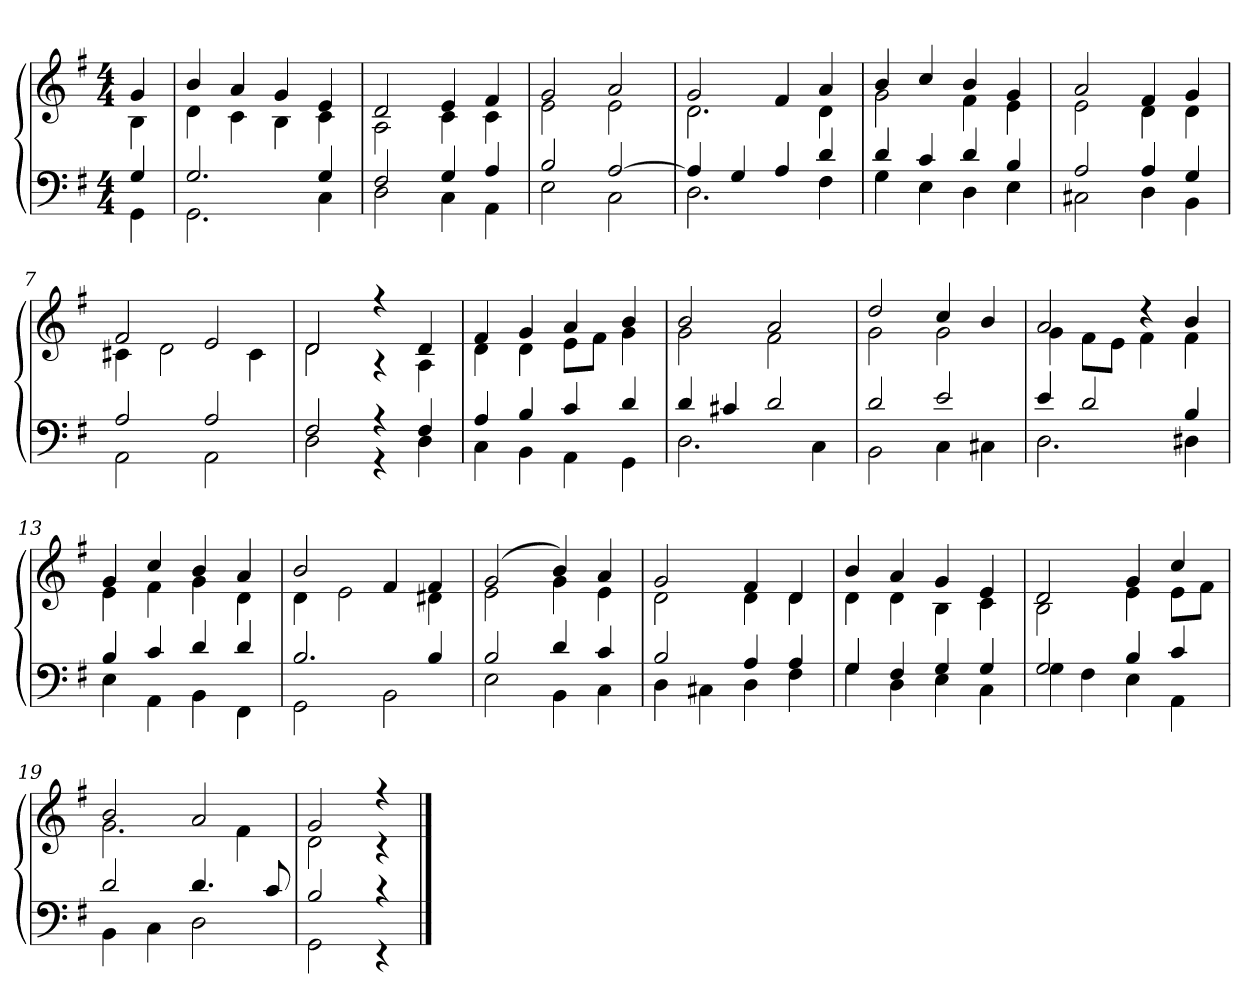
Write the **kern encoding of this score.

**kern	**kern
*part1	*part1
*staff2	*staff1
*clefF4	*clefG2
*k[f#]	*k[f#]
*G:	*G:
*M4/4	*M4/4
=	=
*^	*^
4G	4GG	4g	4B
=1	=1	=1	=1
2.G	2.GG	4b	4d
.	.	4a	4c
.	.	4g	4B
4G	4C	4e	4c
=2	=2	=2	=2
2F#	2D	2d	2A
4G	4C	4e	4c
4A	4AA	4f#	4c
=3	=3	=3	=3
2B	2E	2g	2e
[2A	2C	2a	2e
=4	=4	=4	=4
4A]	2.D	2g	2.d
4G	.	.	.
4A	.	4f#	.
4d	4F#	4a	4d
=5	=5	=5	=5
4d	4G	4b	2g
4c	4E	4cc	.
4d	4D	4b	4f#
4B	4E	4g	4e
=6	=6	=6	=6
2A	2C#X	2a	2e
4A	4D	4f#	4d
4G	4BB	4g	4d
=7	=7	=7	=7
2A	2AA	2f#	4c#X
.	.	.	2d
2A	2AA	2e	.
.	.	.	4c#
=8	=8	=8	=8
2F#	2D	2d	2d
4r	4r	4r	4r
4F#	4D	4d	4A
=9	=9	=9	=9
4A	4C	4f#	4d
4B	4BB	4g	4d
4c	4AA	4a	8eL
.	.	.	8f#J
4d	4GG	4b	4g
=10	=10	=10	=10
4d	2.D	2b	2g
4c#X	.	.	.
2d	.	2a	2f#
.	4C	.	.
=11	=11	=11	=11
2d	2BB	2dd	2g
2e	4C	4cc	2g
.	4C#X	4b	.
=12	=12	=12	=12
4e	2.D	2a	4g
2d	.	.	8f#L
.	.	.	8eJ
.	.	4r	4f#
4B	4D#X	4b	4f#
=13	=13	=13	=13
4B	4E	4g	4e
4c	4AA	4cc	4f#
4d	4BB	4b	4g
4d	4FF#	4a	4d
=14	=14	=14	=14
2.B	2GG	2b	4d
.	.	.	2e
.	2BB	4f#	.
4B	.	4f#	4d#X
=15	=15	=15	=15
2B	2E	(2g	2e
4d	4BB	4b)	4g
4c	4C	4a	4e
=16	=16	=16	=16
2B	4D	2g	2d
.	4C#X	.	.
4A	4D	4f#	4d
4A	4F#	4d	4d
=17	=17	=17	=17
4G	4G	4b	4d
4F#	4D	4a	4d
4G	4E	4g	4B
4G	4C	4e	4c
=18	=18	=18	=18
2G	4G	2d	2B
.	4F#	.	.
4B	4E	4g	4e
4c	4AA	4cc	8eL
.	.	.	8f#J
=19	=19	=19	=19
2d	4BB	2b	2.g
.	4C	.	.
4.d	2D	2a	.
.	.	.	4f#
8c	.	.	.
=20	=20	=20	=20
2B	2GG	2g	2d
4r	4r	4r	4r
*v	*v	*	*
*	*v	*v
==	==
*-	*-
